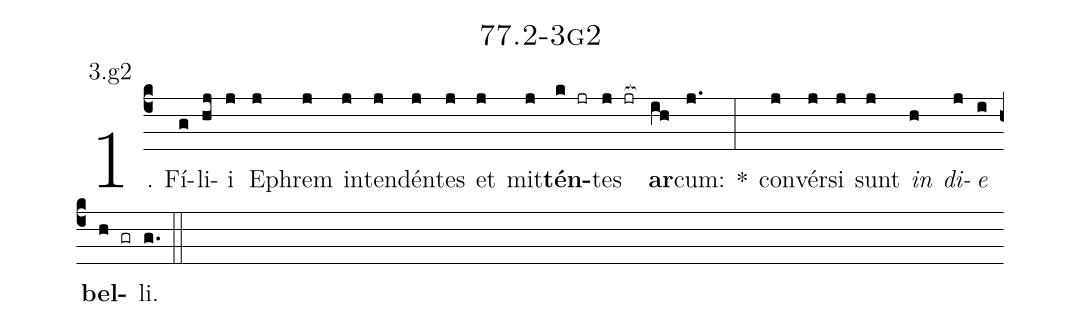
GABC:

name: 77.2-3g2;
annotation: 3.g2;
%%
(c4)1. Fí(g)li(hj)i(j) E(j)phrem(j) in(j)ten(j)dén(j)tes(j) et(j) mit(j)<b>tén</b>(k jr)tes(j jr[ocb:1{]) <b>ar</b>(ih[ocb:0}])cum:(j.) *(:) con(j)vér(j)si(j) sunt(j) <i>in</i>(h) <i>di</i>(j)<i>e</i>(i) <b>bel</b>(h gr)li.(g.) (::)


%E(j) u(h) o(j) u(i) a(h) e.(g.) (::)
